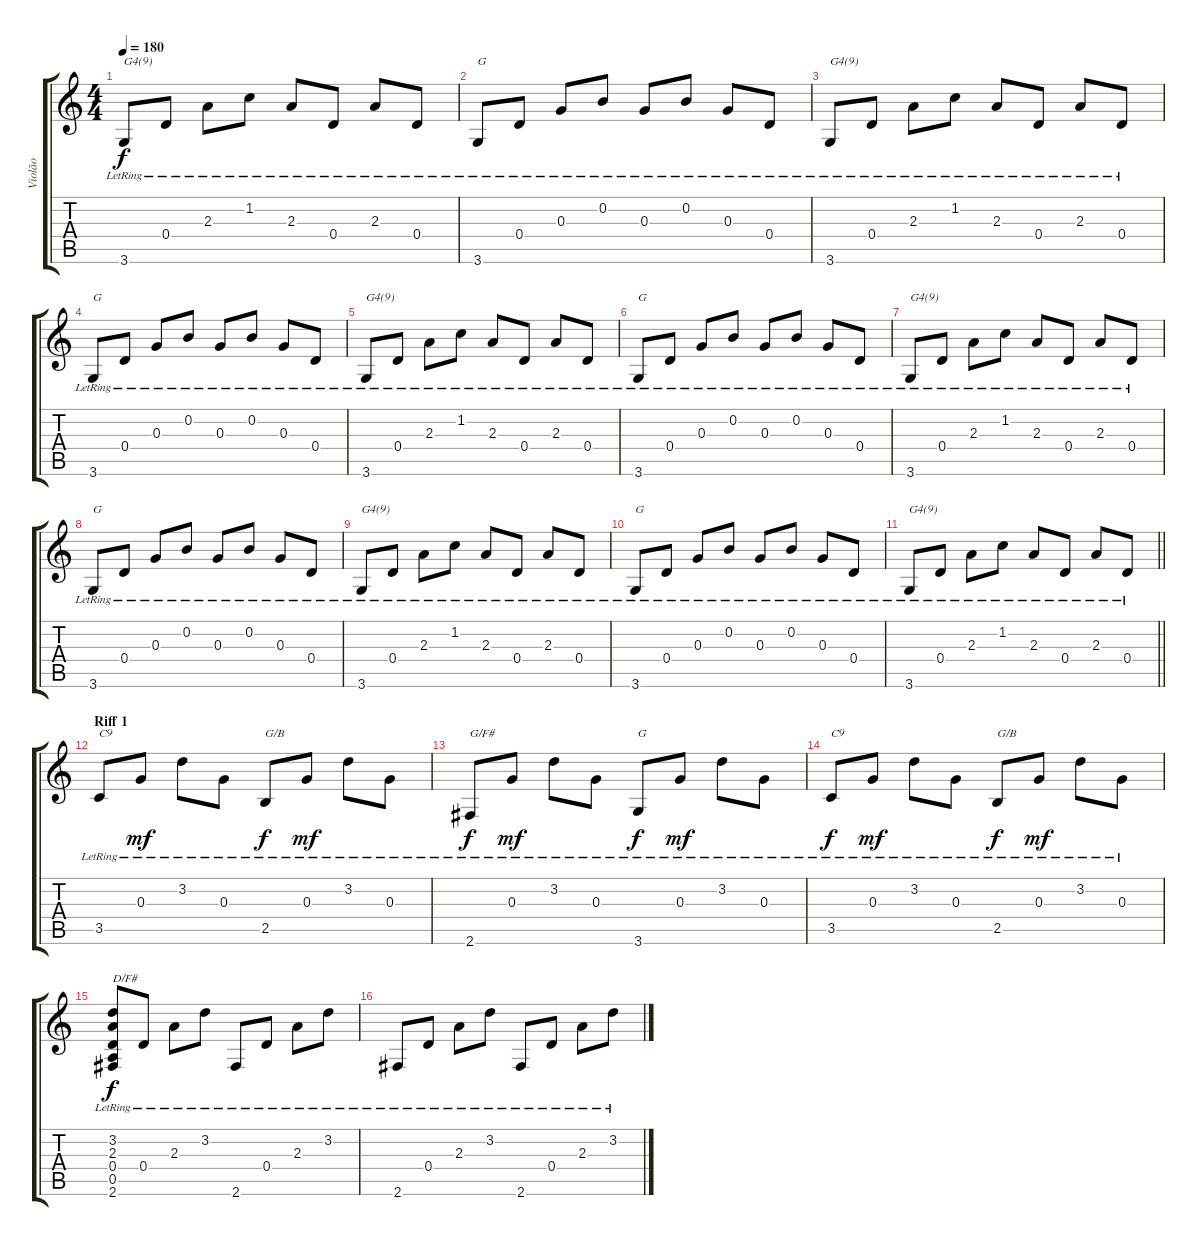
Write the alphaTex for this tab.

\track ("Violão" "Violão") {instrument acousticguitarsteel}
\staff {score tabs}
\tuning (E4 B3 G3 D3 A2 E2) {hide}
\ts (4 4)
\tempo 180
\clef g2
\ks c
3.6{lr}.8{txt "G4(9)" dy f} 0.4{lr}.8 2.3{lr}.8 1.2{lr}.8 2.3{lr}.8 0.4{lr}.8 2.3{lr}.8 0.4{lr}.8 |
3.6{lr}.8{txt "G"} 0.4{lr}.8 0.3{lr}.8 0.2{lr}.8 0.3{lr}.8 0.2{lr}.8 0.3{lr}.8 0.4{lr}.8 |
3.6{lr}.8{txt "G4(9)"} 0.4{lr}.8 2.3{lr}.8 1.2{lr}.8 2.3{lr}.8 0.4{lr}.8 2.3{lr}.8 0.4{lr}.8 |
3.6{lr}.8{txt "G"} 0.4{lr}.8 0.3{lr}.8 0.2{lr}.8 0.3{lr}.8 0.2{lr}.8 0.3{lr}.8 0.4{lr}.8 |
3.6{lr}.8{txt "G4(9)"} 0.4{lr}.8 2.3{lr}.8 1.2{lr}.8 2.3{lr}.8 0.4{lr}.8 2.3{lr}.8 0.4{lr}.8 |
3.6{lr}.8{txt "G"} 0.4{lr}.8 0.3{lr}.8 0.2{lr}.8 0.3{lr}.8 0.2{lr}.8 0.3{lr}.8 0.4{lr}.8 |
3.6{lr}.8{txt "G4(9)"} 0.4{lr}.8 2.3{lr}.8 1.2{lr}.8 2.3{lr}.8 0.4{lr}.8 2.3{lr}.8 0.4{lr}.8 |
3.6{lr}.8{txt "G"} 0.4{lr}.8 0.3{lr}.8 0.2{lr}.8 0.3{lr}.8 0.2{lr}.8 0.3{lr}.8 0.4{lr}.8 |
3.6{lr}.8{txt "G4(9)"} 0.4{lr}.8 2.3{lr}.8 1.2{lr}.8 2.3{lr}.8 0.4{lr}.8 2.3{lr}.8 0.4{lr}.8 |
3.6{lr}.8{txt "G"} 0.4{lr}.8 0.3{lr}.8 0.2{lr}.8 0.3{lr}.8 0.2{lr}.8 0.3{lr}.8 0.4{lr}.8 |
\barLineRight lightlight
3.6{lr}.8{txt "G4(9)"} 0.4{lr}.8 2.3{lr}.8 1.2{lr}.8 2.3{lr}.8 0.4{lr}.8 2.3{lr}.8 0.4{lr}.8 |
\section ("" "Riff 1")
3.5{lr}.8{txt "C9"} 0.3{lr}.8{dy mf} 3.2{lr}.8 0.3{lr}.8 2.5{lr}.8{txt "G/B" dy f} 0.3{lr}.8{dy mf} 3.2{lr}.8 0.3{lr}.8 |
2.6{lr}.8{txt "G/F#" dy f} 0.3{lr}.8{dy mf} 3.2{lr}.8 0.3{lr}.8 3.6{lr}.8{txt "G" dy f} 0.3{lr}.8{dy mf} 3.2{lr}.8 0.3{lr}.8 |
3.5{lr}.8{txt "C9" dy f} 0.3{lr}.8{dy mf} 3.2{lr}.8 0.3{lr}.8 2.5{lr}.8{txt "G/B" dy f} 0.3{lr}.8{dy mf} 3.2{lr}.8 0.3{lr}.8 |
(3.2{lr} 2.3{lr} 0.4{lr} 0.5{lr} 2.6{lr}).8{txt "D/F#" dy f} 0.4{lr}.8 2.3{lr}.8 3.2{lr}.8 2.6{lr}.8 0.4{lr}.8 2.3{lr}.8 3.2{lr}.8 |
2.6{lr}.8 0.4{lr}.8 2.3{lr}.8 3.2{lr}.8 2.6{lr}.8 0.4{lr}.8 2.3{lr}.8 3.2{lr}.8
